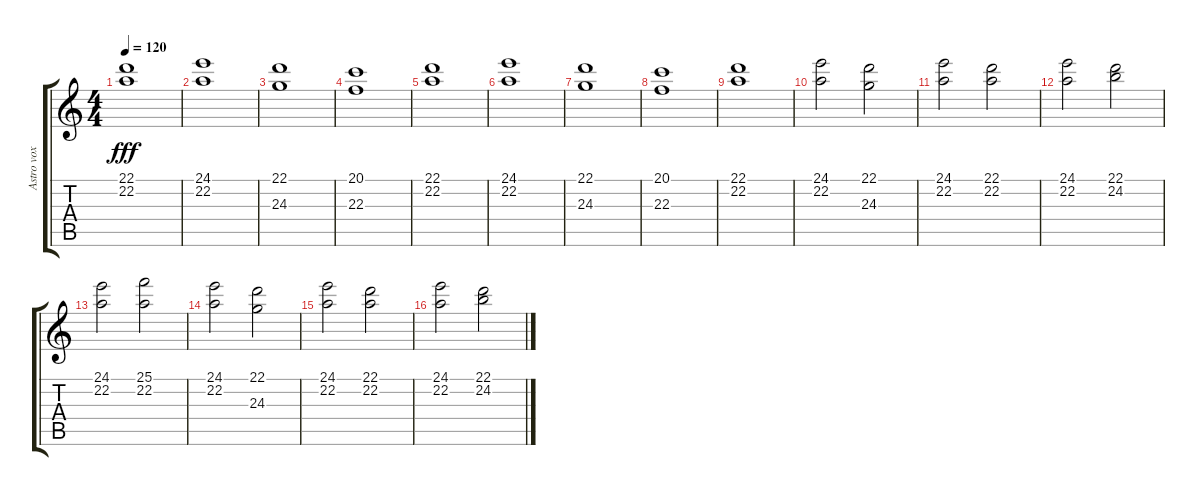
\track ("Astro vox" "Astro vox") {instrument rockorgan}
\staff {score tabs}
\tuning (E4 B3 G3 D3 A2 E2) {hide}
\ts (4 4)
\tempo 120
\clef g2
\ks c
(22.1 22.2).1{dy fff} |
(24.1 22.2).1 |
(22.1 24.3).1 |
(20.1 22.3).1 |
(22.1 22.2).1 |
(24.1 22.2).1 |
(22.1 24.3).1 |
(20.1 22.3).1 |
(22.1 22.2).1 |
(24.1 22.2).2 (22.1 24.3).2 |
(24.1 22.2).2 (22.1 22.2).2 |
(24.1 22.2).2 (22.1 24.2).2 |
(24.1 22.2).2 (25.1 22.2).2 |
(24.1 22.2).2 (22.1 24.3).2 |
(24.1 22.2).2 (22.1 22.2).2 |
(24.1 22.2).2 (22.1 24.2).2
